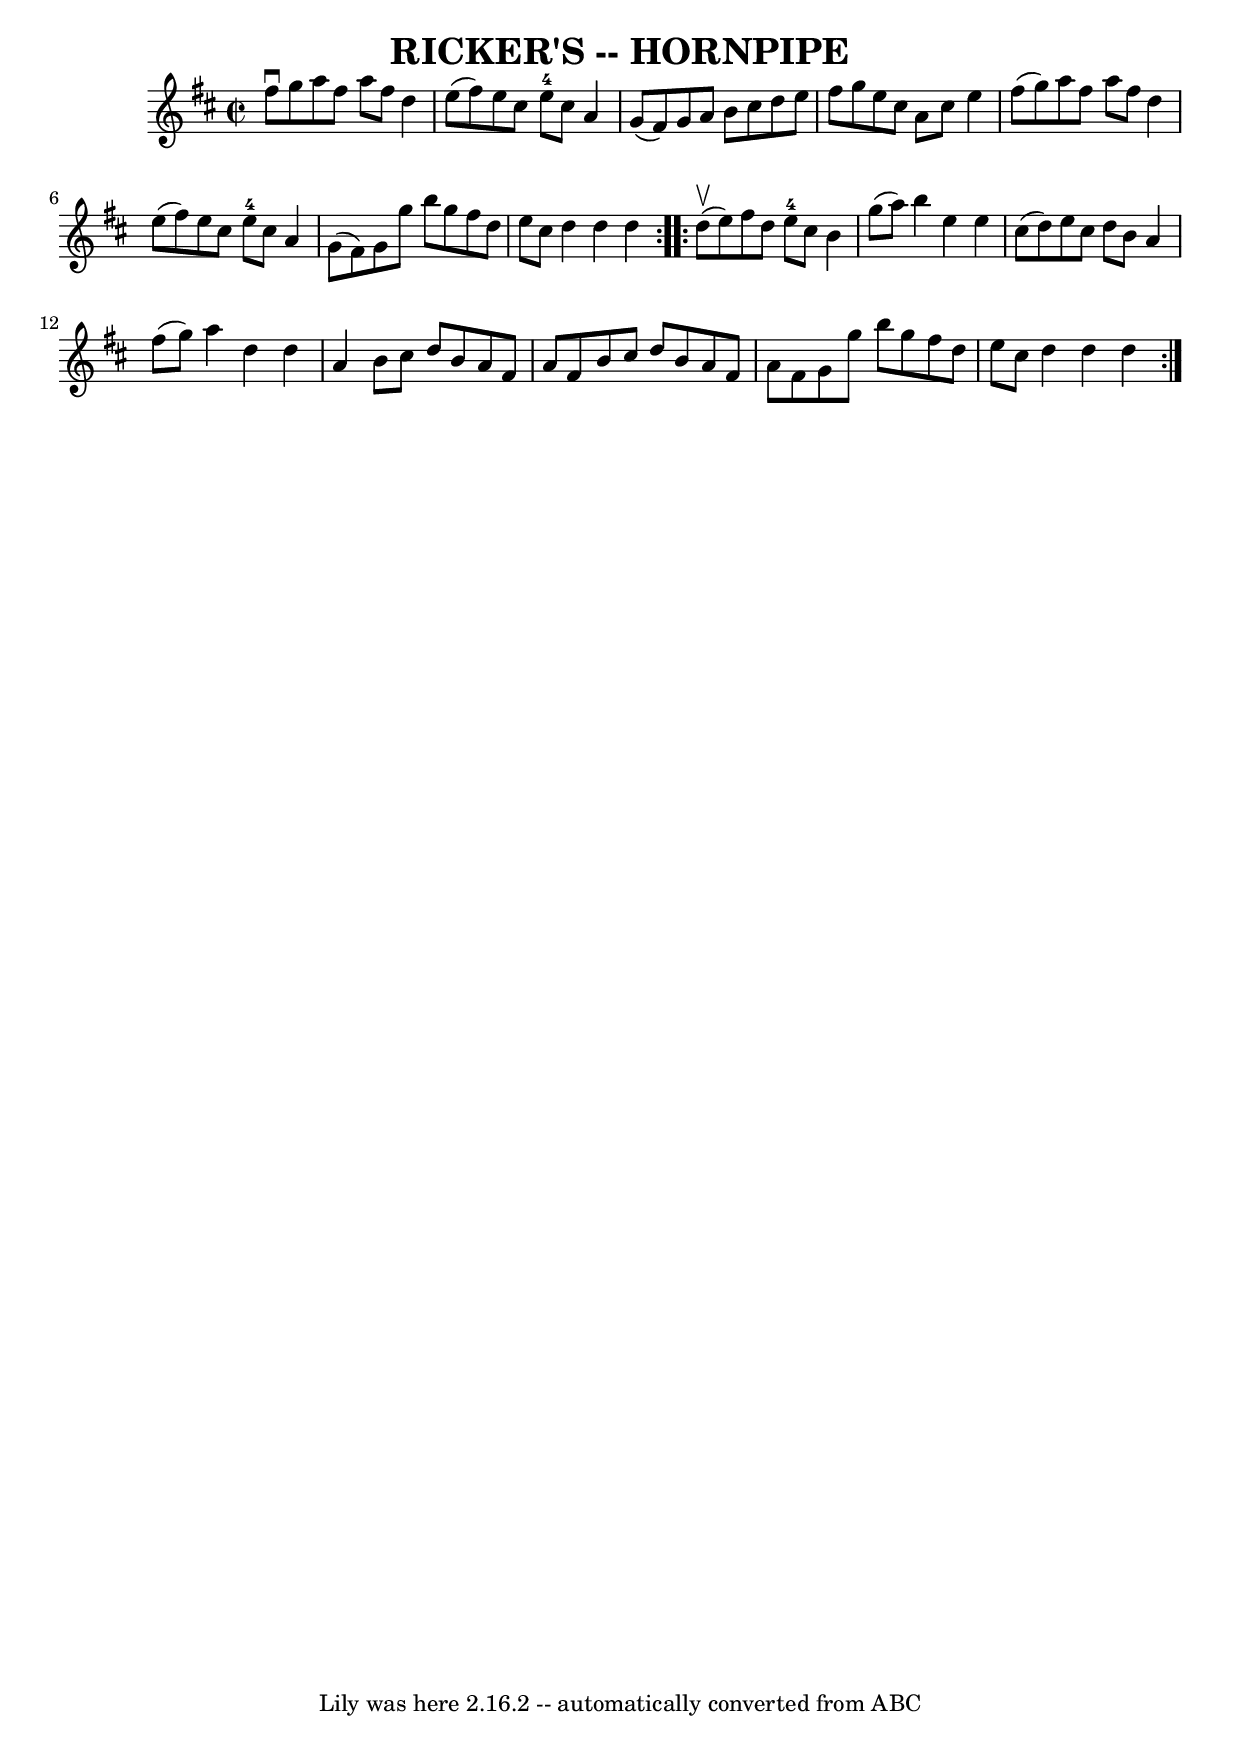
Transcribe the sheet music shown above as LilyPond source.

\version "2.7.40"
\include "Mammoth.ily"
\header {
	%% book = "Ryan's Mammoth Collection of Fiddle Tunes"
	crossRefNumber = "1"
	footnotes = ""
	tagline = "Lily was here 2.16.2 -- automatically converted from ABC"
	title = "RICKER'S -- HORNPIPE"
}
voicedefault =  {


\repeat volta 2 {
\override Staff.TimeSignature #'style = #'C
 \time 2/2 
\key d \major fis''8^\downbow g''8        |
 a''8    
fis''8 a''8 fis''8 d''4 e''8 (fis''8)   |
 e''8    
cis''8 e''8-4 cis''8 a'4 g'8 (fis'8)   |
 g'8    
a'8 b'8 cis''8 d''8 e''8 fis''8 g''8    |
 e''8    
cis''8 a'8 cis''8 e''4 fis''8 (g''8)   |
     |
  
 a''8 fis''8 a''8 fis''8 d''4 e''8 (fis''8)   |
   
e''8 cis''8 e''8-4 cis''8 a'4 g'8 (fis'8)   |
   
g'8 g''8 b''8 g''8 fis''8 d''8 e''8 cis''8    |
   
d''4 d''4 d''4    }     \repeat volta 2 { d''8 (^\upbow e''8)    
   |
 fis''8 d''8 e''8-4 cis''8 b'4 g''8 (a''8)  
 |
 b''4 e''4 e''4 cis''8 (d''8)   |
 e''8    
cis''8 d''8 b'8 a'4 fis''8 (g''8)   |
 a''4 d''4   
 d''4 a'4    |
     |
 b'8 cis''8 d''8 b'8 a'8    
fis'8 a'8 fis'8    |
 b'8 cis''8 d''8 b'8 a'8    
fis'8 a'8 fis'8    |
 g'8 g''8 b''8 g''8 fis''8    
d''8 e''8 cis''8    |
 d''4 d''4 d''4    }   
}

\score{
    <<

	\context Staff="default"
	{
	    \voicedefault 
	}

    >>
	\layout {
	}
	\midi {}
}
